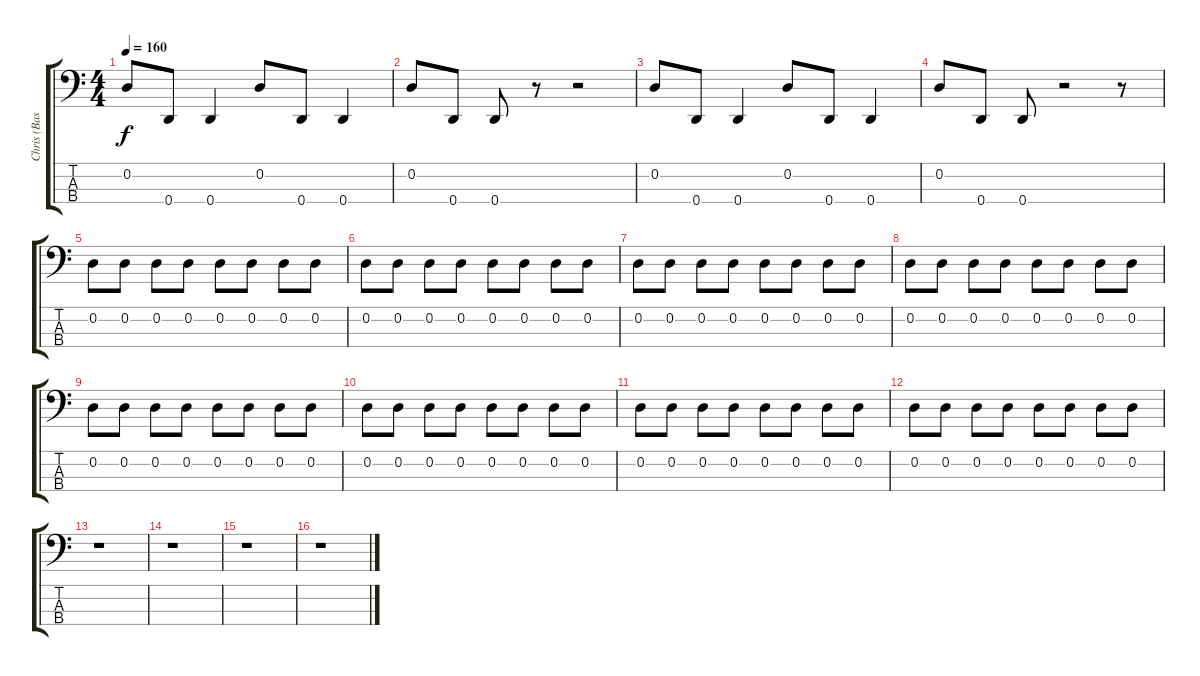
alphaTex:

\track ("Chris (Bass)" "Chris (Bas") {instrument electricbassfinger}
\staff {score tabs}
\tuning (G2 D2 A1 D1) {hide}
\ts (4 4)
\tempo 160
\clef f4
\ks c
0.2.8{dy f} 0.4.8 0.4.4 0.2.8 0.4.8 0.4.4 |
0.2.8 0.4.8 0.4.8 r.8 r.2 |
0.2.8 0.4.8 0.4.4 0.2.8 0.4.8 0.4.4 |
0.2.8 0.4.8 0.4.8 r.2 r.8 |
0.2.8{volume 10} 0.2.8 0.2.8 0.2.8 0.2.8 0.2.8 0.2.8 0.2.8 |
0.2.8{volume 10} 0.2.8 0.2.8 0.2.8 0.2.8 0.2.8 0.2.8 0.2.8 |
0.2.8{volume 10} 0.2.8 0.2.8 0.2.8 0.2.8 0.2.8 0.2.8 0.2.8 |
0.2.8{volume 10} 0.2.8 0.2.8 0.2.8 0.2.8 0.2.8 0.2.8 0.2.8 |
0.2.8{volume 10} 0.2.8 0.2.8 0.2.8 0.2.8 0.2.8 0.2.8 0.2.8 |
0.2.8{volume 10} 0.2.8 0.2.8 0.2.8 0.2.8 0.2.8 0.2.8 0.2.8 |
0.2.8{volume 10} 0.2.8 0.2.8 0.2.8 0.2.8 0.2.8 0.2.8 0.2.8 |
0.2.8{volume 10} 0.2.8 0.2.8 0.2.8 0.2.8 0.2.8 0.2.8 0.2.8 |
r.1 |
r.1 |
r.1 |
r.1
